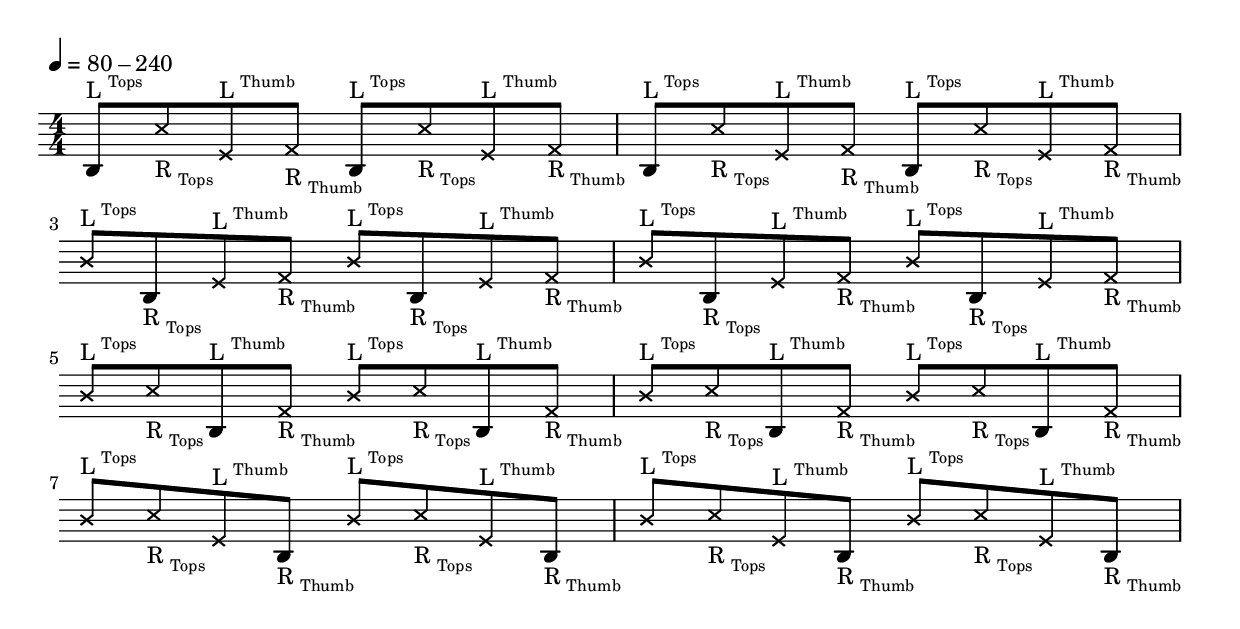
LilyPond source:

\version "2.24.1"
\include "../global.ly"

\layout {
  indent = -3.5
}

\relative {
  \defaultScoreSettings
  \tempo 4 = 80 - 240
  \time 4/4

  \rimNote

  \repeat unfold 4 { \once \defaultNote b8^\LTopsTop                    c'_\RTopsBtm                    e,^\LThumbTop                     f_\RThumbBtm } \break
  \repeat unfold 4 {                    b8^\LTopsTop \once \defaultNote b,_\RTopsBtm                     e^\LThumbTop                     f_\RThumbBtm } \break
  \repeat unfold 4 {                    b8^\LTopsTop                     c_\RTopsBtm \once \defaultNote b,^\LThumbTop                    f'_\RThumbBtm } \break
  \repeat unfold 4 {                    b8^\LTopsTop                     c_\RTopsBtm                    e,^\LThumbTop \once \defaultNote  b_\RThumbBtm }

  \resetNoteHead
}